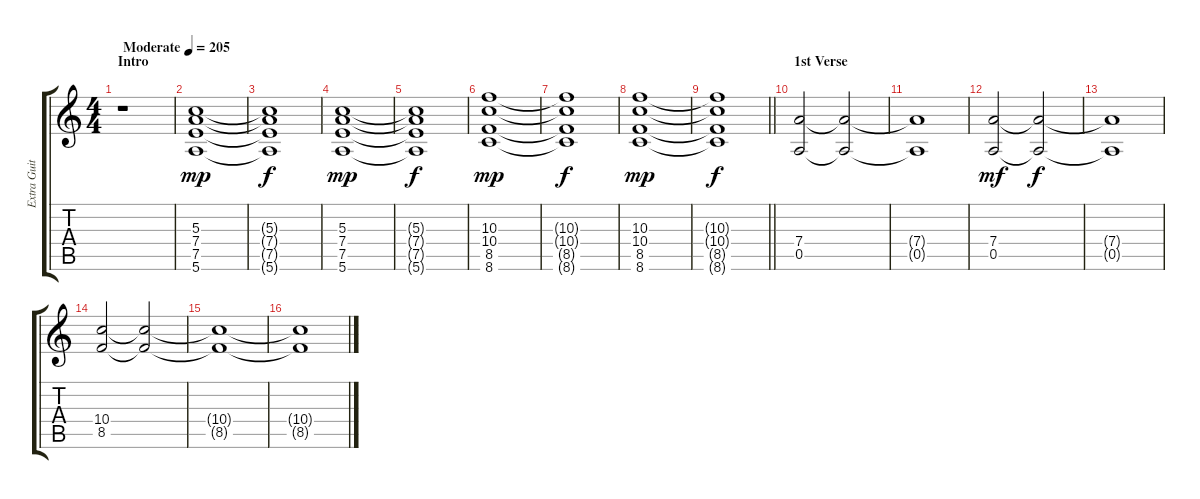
\track ("Extra Guitar" "Extra Guit") {instrument distortionguitar}
\staff {score tabs}
\tuning (E4 B3 G3 D3 A2 E2) {hide}
\ts (4 4)
\section ("" "Intro")
\tempo (205 "Moderate")
\clef g2
\ks aminor
r.1{dy mp volume 9 instrument distortionguitar} |
(5.3 7.4 7.5 5.6).1 |
(5.3{t} 7.4{t} 7.5{t} 5.6{t}).1{dy f} |
(5.3 7.4 7.5 5.6).1{dy mp} |
(5.3{t} 7.4{t} 7.5{t} 5.6{t}).1{dy f} |
(10.3 10.4 8.5 8.6).1{dy mp} |
(10.3{t} 10.4{t} 8.5{t} 8.6{t}).1{dy f} |
(10.3 10.4 8.5 8.6).1{dy mp} |
\barLineRight lightlight
(10.3{t} 10.4{t} 8.5{t} 8.6{t}).1{dy f} |
\section ("" "1st Verse")
(7.4 0.5).2{volume 10} (7.4{t} 0.5{t}).2{volume 8} |
(7.4{t} 0.5{t}).1 |
(7.4 0.5).2{dy mf volume 10} (7.4{t} 0.5{t}).2{dy f volume 8} |
(7.4{t} 0.5{t}).1 |
(10.4 8.5).2{volume 10} (10.4{t} 8.5{t}).2{volume 5} |
(10.4{t} 8.5{t}).1 |
(10.4{t} 8.5{t}).1
